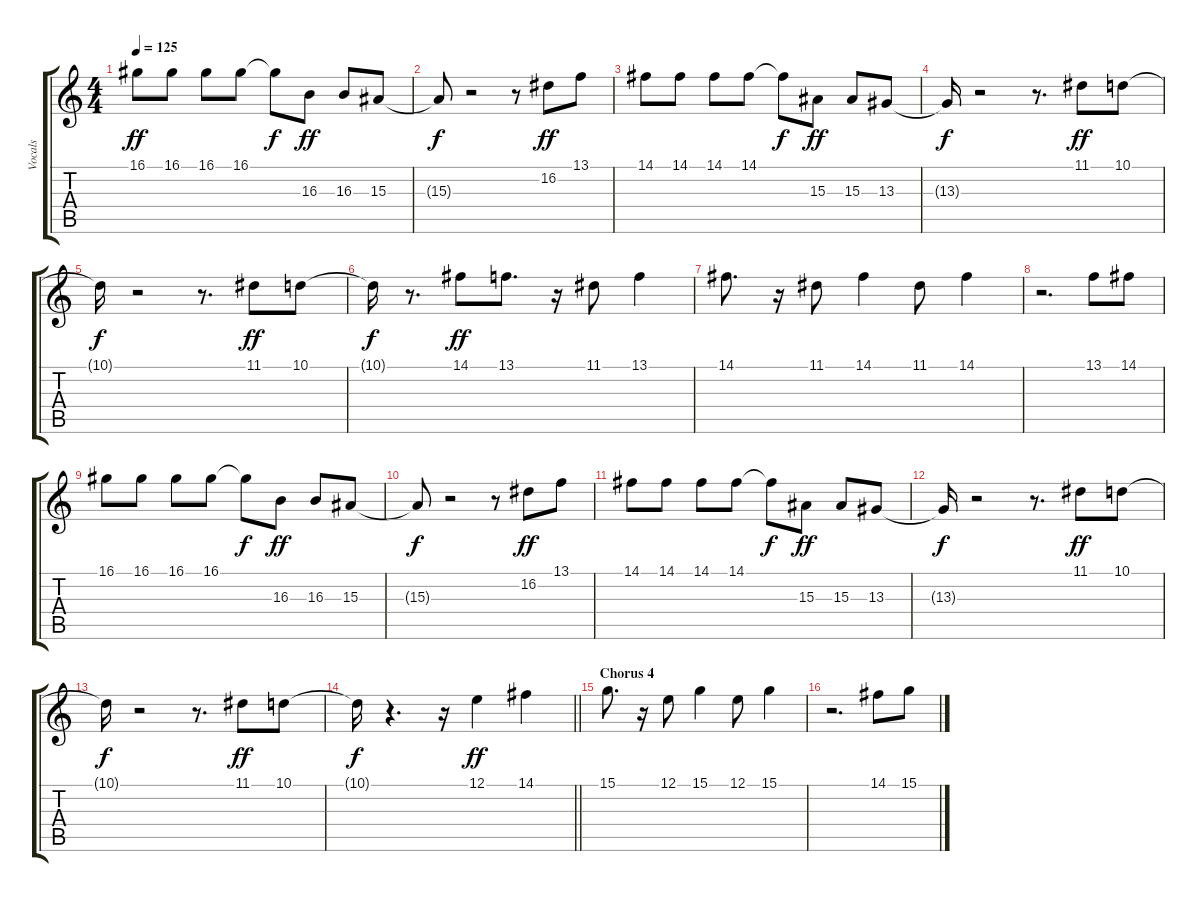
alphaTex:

\track ("Vocals" "Vocals") {instrument fx5brightness}
\staff {score tabs}
\tuning (E4 B3 G3 D3 A2 E2) {hide}
\ts (4 4)
\tempo 125
\clef g2
\ks c
16.1.8{dy ff} 16.1.8 16.1.8 16.1.8 16.1{t}.8{dy f} 16.3.8{dy ff} 16.3.8 15.3.8 |
15.3{t}.8{dy f} r.2 r.8 16.2.8{dy ff} 13.1.8 |
14.1.8 14.1.8 14.1.8 14.1.8 14.1{t}.8{dy f} 15.3.8{dy ff} 15.3.8 13.3.8 |
13.3{t}.16{dy f} r.2 r.8{d} 11.1.8{dy ff} 10.1.8 |
10.1{t}.16{dy f} r.2 r.8{d} 11.1.8{dy ff} 10.1.8 |
10.1{t}.16{dy f} r.8{d} 14.1.8{dy ff} 13.1.8{d} r.16 11.1.8 13.1.4 |
14.1.8{d} r.16 11.1.8 14.1.4 11.1.8 14.1.4 |
r.2{d} 13.1.8 14.1.8 |
16.1.8 16.1.8 16.1.8 16.1.8 16.1{t}.8{dy f} 16.3.8{dy ff} 16.3.8 15.3.8 |
15.3{t}.8{dy f} r.2 r.8 16.2.8{dy ff} 13.1.8 |
14.1.8 14.1.8 14.1.8 14.1.8 14.1{t}.8{dy f} 15.3.8{dy ff} 15.3.8 13.3.8 |
13.3{t}.16{dy f} r.2 r.8{d} 11.1.8{dy ff} 10.1.8 |
10.1{t}.16{dy f} r.2 r.8{d} 11.1.8{dy ff} 10.1.8 |
\barLineRight lightlight
10.1{t}.16{dy f} r.4{d} r.16 12.1.4{dy ff} 14.1.4 |
\section ("" "Chorus 4")
15.1.8{d} r.16 12.1.8 15.1.4 12.1.8 15.1.4 |
r.2{d} 14.1.8 15.1.8
